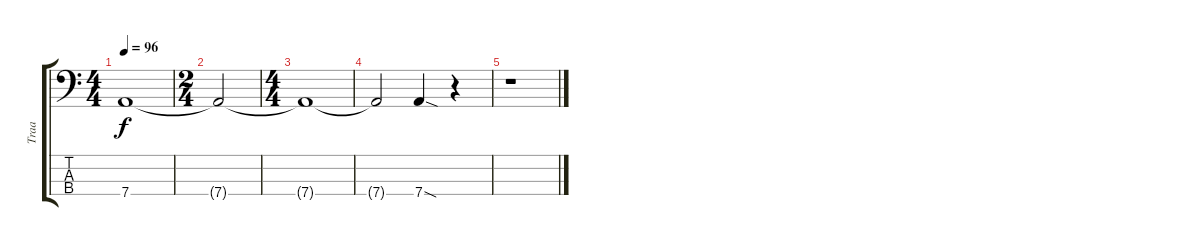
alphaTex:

\track ("Traa" "Traa") {instrument electricbassfinger}
\staff {score tabs}
\tuning (G2 D2 A1 D1) {hide}
\ts (4 4)
\tempo 96
\clef f4
\ks c
7.4{t}.1{dy f} |
\ts (2 4)
7.4{t}.2 |
\ts (4 4)
7.4{t}.1 |
7.4{t}.2 7.4{sod}.4 r.4 |
r.1
